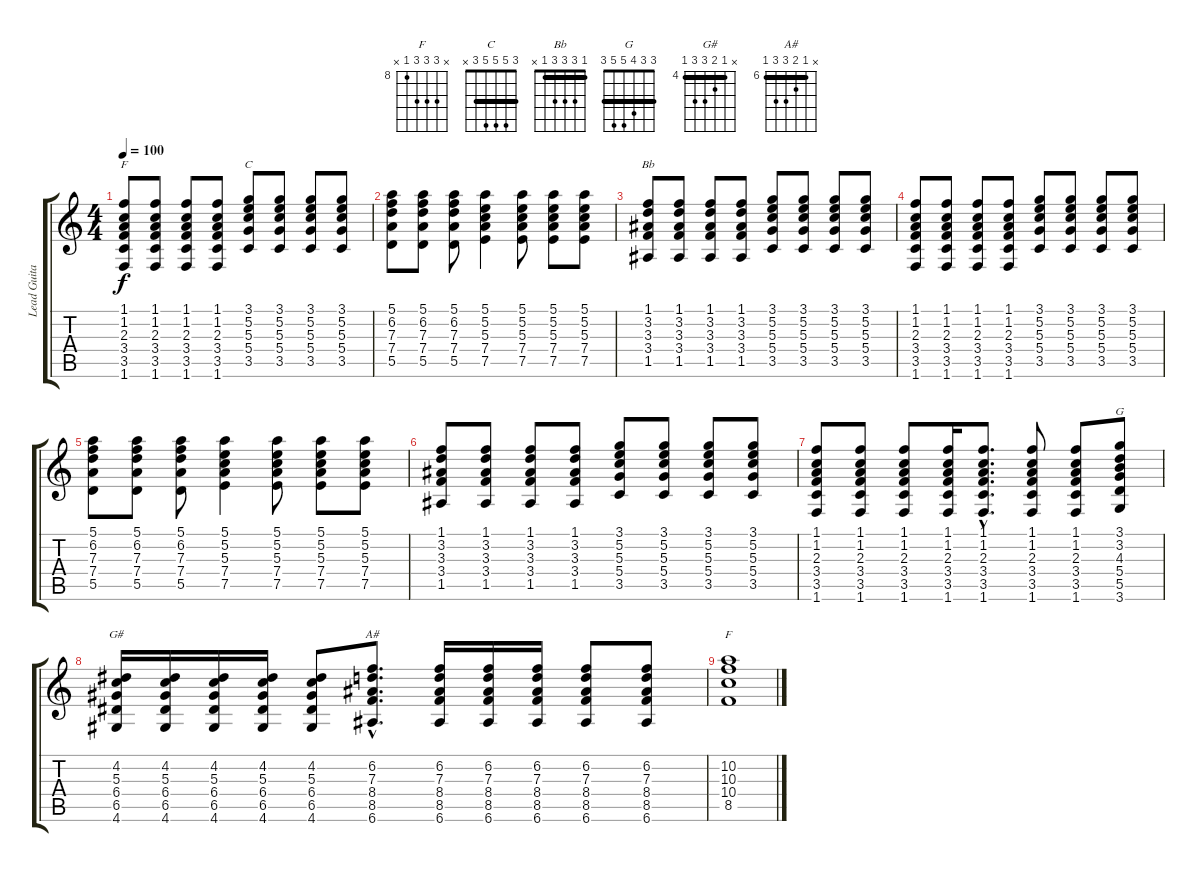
\track ("Lead Guitar 1" "Lead Guita") {instrument distortionguitar}
\staff {score tabs}
\tuning (E4 B3 G3 D3 A2 E2) {hide}
\chord ("F" 1 1 2 3 3 1) {barre 1}
\chord ("C" 3 5 5 5 3 x) {barre 3}
\chord ("Bb" 1 3 3 3 1 x) {barre 1}
\chord ("G" 3 3 4 5 5 3) {barre 3}
\chord ("G#" x 4 5 6 6 4) {firstfret 4 barre 4}
\chord ("A#" x 6 7 8 8 6) {firstfret 6 barre 6}
\chord ("F" x 10 10 10 8 x) {firstfret 8}
\ts (4 4)
\tempo 100
\clef g2
\ks c
(1.1 1.2 2.3 3.4 3.5 1.6).8{ch "F" dy f} (1.1 1.2 2.3 3.4 3.5 1.6).8 (1.1 1.2 2.3 3.4 3.5 1.6).8 (1.1 1.2 2.3 3.4 3.5 1.6).8 (3.1 5.2 5.3 5.4 3.5).8{ch "C"} (3.1 5.2 5.3 5.4 3.5).8 (3.1 5.2 5.3 5.4 3.5).8 (3.1 5.2 5.3 5.4 3.5).8 |
(5.1 6.2 7.3 7.4 5.5).8 (5.1 6.2 7.3 7.4 5.5).8 (5.1 6.2 7.3 7.4 5.5).8 (5.1 5.2 5.3 7.4 7.5).4 (5.1 5.2 5.3 7.4 7.5).8 (5.1 5.2 5.3 7.4 7.5).8 (5.1 5.2 5.3 7.4 7.5).8 |
(1.1 3.2 3.3 3.4 1.5).8{ch "Bb"} (1.1 3.2 3.3 3.4 1.5).8 (1.1 3.2 3.3 3.4 1.5).8 (1.1 3.2 3.3 3.4 1.5).8 (3.1 5.2 5.3 5.4 3.5).8 (3.1 5.2 5.3 5.4 3.5).8 (3.1 5.2 5.3 5.4 3.5).8 (3.1 5.2 5.3 5.4 3.5).8 |
(1.1 1.2 2.3 3.4 3.5 1.6).8 (1.1 1.2 2.3 3.4 3.5 1.6).8 (1.1 1.2 2.3 3.4 3.5 1.6).8 (1.1 1.2 2.3 3.4 3.5 1.6).8 (3.1 5.2 5.3 5.4 3.5).8 (3.1 5.2 5.3 5.4 3.5).8 (3.1 5.2 5.3 5.4 3.5).8 (3.1 5.2 5.3 5.4 3.5).8 |
(5.1 6.2 7.3 7.4 5.5).8 (5.1 6.2 7.3 7.4 5.5).8 (5.1 6.2 7.3 7.4 5.5).8 (5.1 5.2 5.3 7.4 7.5).4 (5.1 5.2 5.3 7.4 7.5).8 (5.1 5.2 5.3 7.4 7.5).8 (5.1 5.2 5.3 7.4 7.5).8 |
(1.1 3.2 3.3 3.4 1.5).8 (1.1 3.2 3.3 3.4 1.5).8 (1.1 3.2 3.3 3.4 1.5).8 (1.1 3.2 3.3 3.4 1.5).8 (3.1 5.2 5.3 5.4 3.5).8 (3.1 5.2 5.3 5.4 3.5).8 (3.1 5.2 5.3 5.4 3.5).8 (3.1 5.2 5.3 5.4 3.5).8 |
(1.1 1.2 2.3 3.4 3.5 1.6).8 (1.1 1.2 2.3 3.4 3.5 1.6).8 (1.1 1.2 2.3 3.4 3.5 1.6).8 (1.1 1.2 2.3 3.4 3.5 1.6).16 (1.1{hac} 1.2{hac} 2.3{hac} 3.4{hac} 3.5{hac} 1.6{hac}).8{d} (1.1 1.2 2.3 3.4 3.5 1.6).8 (1.1 1.2 2.3 3.4 3.5 1.6).8 (3.1 3.2 4.3 5.4 5.5 3.6).8{ch "G"} |
(4.2 5.3 6.4 6.5 4.6).16{ch "G#"} (4.2 5.3 6.4 6.5 4.6).16 (4.2 5.3 6.4 6.5 4.6).16 (4.2 5.3 6.4 6.5 4.6).16 (4.2 5.3 6.4 6.5 4.6).8 (6.2{hac} 7.3{hac} 8.4{hac} 8.5{hac} 6.6{hac}).8{d ch "A#"} (6.2 7.3 8.4 8.5 6.6).16 (6.2 7.3 8.4 8.5 6.6).16 (6.2 7.3 8.4 8.5 6.6).16 (6.2 7.3 8.4 8.5 6.6).8 (6.2 7.3 8.4 8.5 6.6).8 |
(10.2 10.3 10.4 8.5).1{ch "F"}
